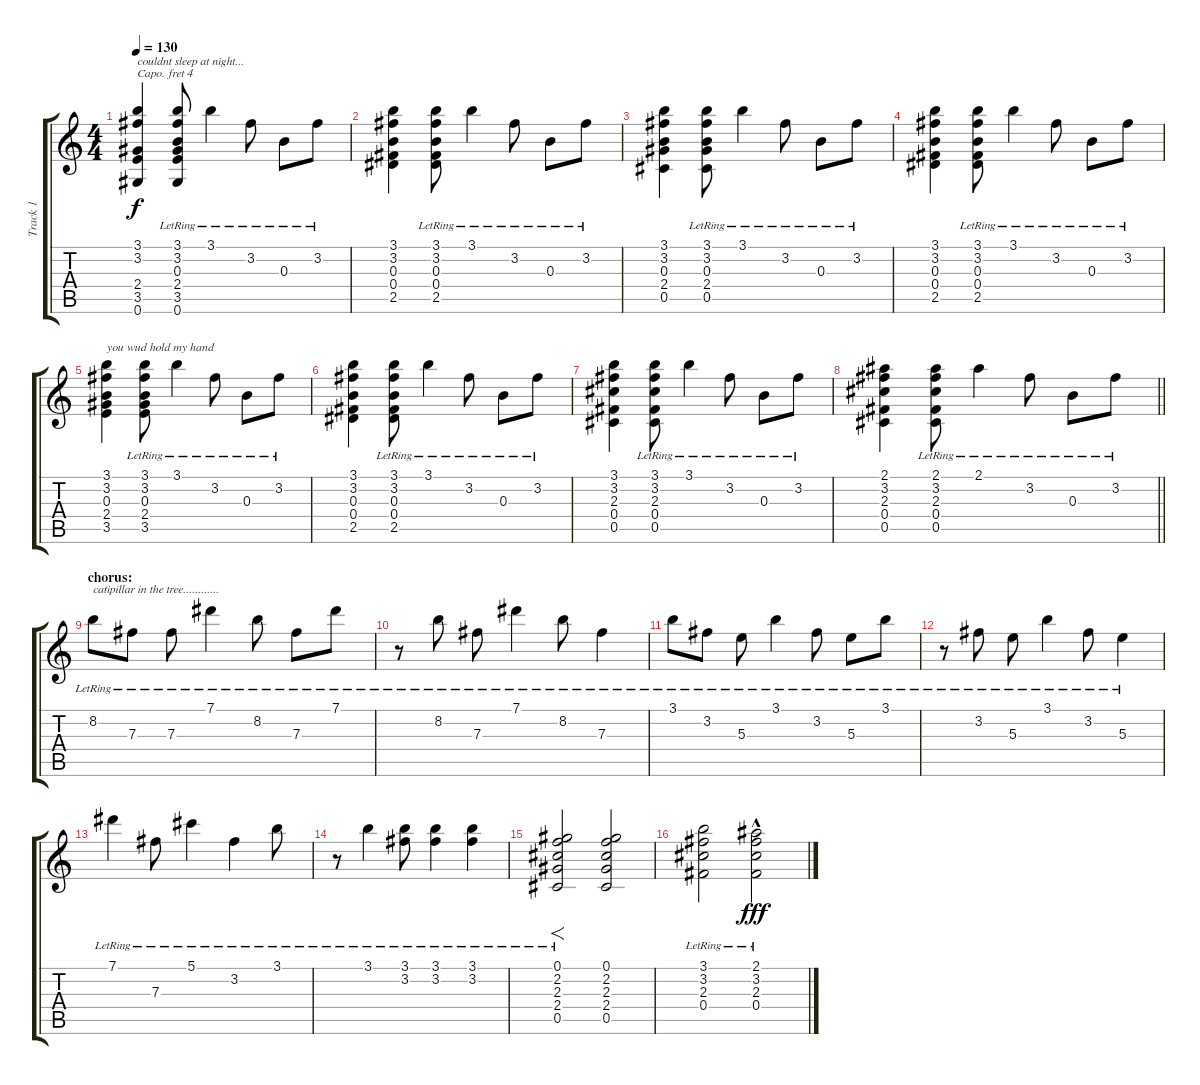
\track ("Track 1" "Track 1") {instrument acousticguitarsteel}
\staff {score tabs}
\capo 4
\tuning (E4 B3 G3 D3 A2 E2) {hide}
\ts (4 4)
\tempo 130
\clef g2
\ks c
(3.1 3.2 2.4 3.5 0.6).4{txt "couldnt sleep at night..." dy f} (3.1{lr} 3.2{lr} 0.3{lr} 2.4{lr} 3.5{lr} 0.6{lr}).8 3.1{lr}.4 3.2{lr}.8 0.3{lr}.8 3.2{lr}.8 |
(3.1 3.2 0.3 0.4 2.5).4 (3.1{lr} 3.2{lr} 0.3{lr} 0.4{lr} 2.5{lr}).8 3.1{lr}.4 3.2{lr}.8 0.3{lr}.8 3.2{lr}.8 |
(3.1 3.2 0.3 2.4 0.5).4 (3.1{lr} 3.2{lr} 0.3{lr} 2.4{lr} 0.5{lr}).8 3.1{lr}.4 3.2{lr}.8 0.3{lr}.8 3.2{lr}.8 |
(3.1 3.2 0.3 0.4 2.5).4 (3.1{lr} 3.2{lr} 0.3{lr} 0.4{lr} 2.5{lr}).8 3.1{lr}.4 3.2{lr}.8 0.3{lr}.8 3.2{lr}.8 |
(3.1 3.2 0.3 2.4 3.5).4{txt "you wud hold my hand"} (3.1{lr} 3.2{lr} 0.3{lr} 2.4{lr} 3.5{lr}).8 3.1{lr}.4 3.2{lr}.8 0.3{lr}.8 3.2{lr}.8 |
(3.1 3.2 0.3 0.4 2.5).4 (3.1{lr} 3.2{lr} 0.3{lr} 0.4{lr} 2.5{lr}).8 3.1{lr}.4 3.2{lr}.8 0.3{lr}.8 3.2{lr}.8 |
(3.1 3.2 2.3 0.4 0.5).4 (3.1{lr} 3.2{lr} 2.3{lr} 0.4{lr} 0.5{lr}).8 3.1{lr}.4 3.2{lr}.8 0.3{lr}.8 3.2{lr}.8 |
\barLineRight lightlight
(2.1 3.2 2.3 0.4 0.5).4 (2.1{lr} 3.2{lr} 2.3{lr} 0.4{lr} 0.5{lr}).8 2.1{lr}.4 3.2{lr}.8 0.3{lr}.8 3.2{lr}.8 |
\section ("" "chorus:")
8.2{lr}.8{txt "catipillar in the tree............"} 7.3{lr}.8 7.3{lr}.8 7.1{lr}.4 8.2{lr}.8 7.3{lr}.8 7.1{lr}.8 |
r.8 8.2{lr}.8 7.3{lr}.8 7.1{lr}.4 8.2{lr}.8 7.3{lr}.4 |
3.1{lr}.8 3.2{lr}.8 5.3{lr}.8 3.1{lr}.4 3.2{lr}.8 5.3{lr}.8 3.1{lr}.8 |
r.8 3.2{lr}.8 5.3{lr}.8 3.1{lr}.4 3.2{lr}.8 5.3{lr}.4 |
7.1{lr}.4 7.3{lr}.8 5.1{lr}.4 3.2{lr}.4 3.1{lr}.8 |
r.8 3.1{lr}.4 (3.1{lr} 3.2{lr}).8 (3.1{lr} 3.2{lr}).4 (3.1{lr} 3.2{lr}).4 |
(0.1{lr} 2.2{lr} 2.3{lr} 2.4{lr} 0.5{lr}).2{f} (0.1 2.2 2.3 2.4 0.5).2 |
(3.1{lr} 3.2{lr} 2.3{lr} 0.4{lr}).2 (2.1{hac lr} 3.2{lr} 2.3{lr} 0.4{lr}).2{dy fff}
